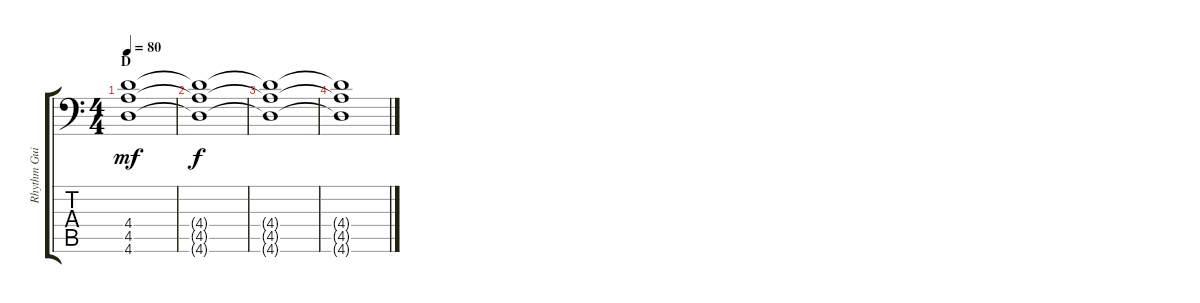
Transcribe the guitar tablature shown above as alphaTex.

\track ("Rhythm Guitar: Chris Di Carlo" "Rhythm Gui") {instrument distortionguitar}
\staff {score tabs}
\tuning (C4 G3 Eb3 Bb2 F2 Bb1) {hide}
\ts (4 4)
\section ("" "D")
\tempo 80
\clef f4
\ks c
(4.4 4.5 4.6).1{dy mf} |
(4.4{t} 4.5{t} 4.6{t}).1{dy f} |
(4.4{t} 4.5{t} 4.6{t}).1 |
(4.4{t} 4.5{t} 4.6{t}).1
